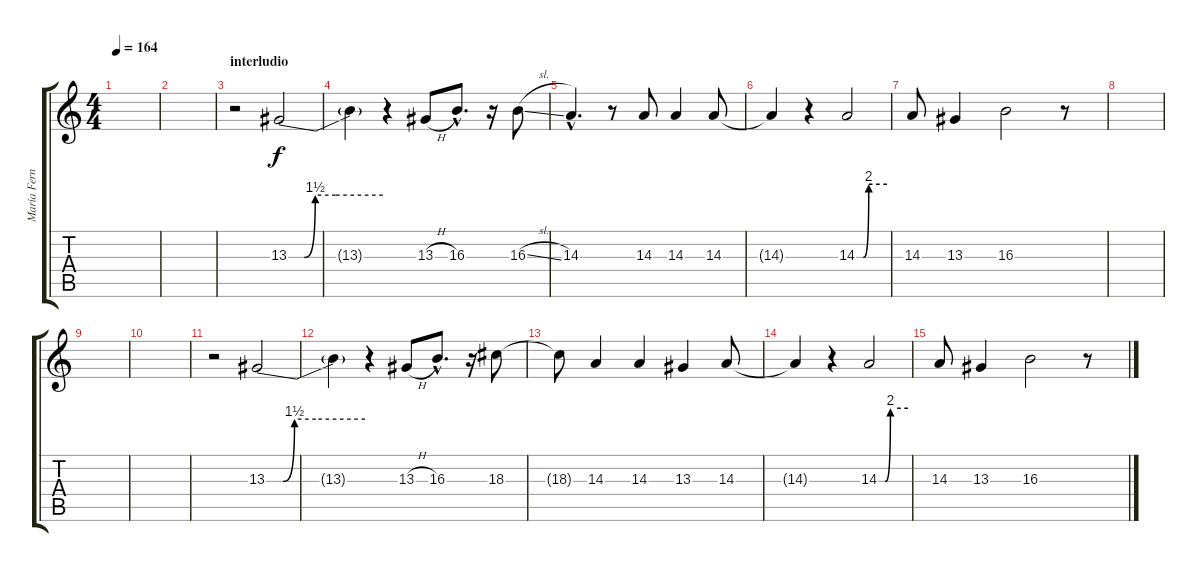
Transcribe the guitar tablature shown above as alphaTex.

\track ("María Fernanda (voz)" "María Fern") {instrument choiraahs}
\staff {score tabs}
\tuning (E4 B3 G3 D3 A2 E2) {hide}
\ts (4 4)
\tempo 164
\clef g2
\ks c
|
|
\section ("" "interludio")
r.2 13.3{be (custom 0 0 10 0 17 6 30 6 60 6)}.2 |
13.3{t}.4 r.4 13.3{h}.8 16.3{hac}.8{d} r.16 16.3{sl}.8 |
14.3{hac}.4{d} r.8 14.3.8 14.3.4 14.3.8 |
14.3{t}.4 r.4 14.3{be (custom 0 0 13 0 24 8 60 8)}.2 |
14.3.8 13.3.4 16.3.2 r.8 |
|
|
|
r.2 13.3{be (custom 0 0 10 0 17 6 30 6 60 6)}.2 |
13.3{t}.4 r.4 13.3{h}.8 16.3{hac}.8{d} r.16 18.3.8 |
18.3{t}.8 14.3.4 14.3.4 13.3.4 14.3.8 |
14.3{t}.4 r.4 14.3{be (custom 0 0 13 0 24 8 60 8)}.2 |
14.3.8 13.3.4 16.3.2 r.8
